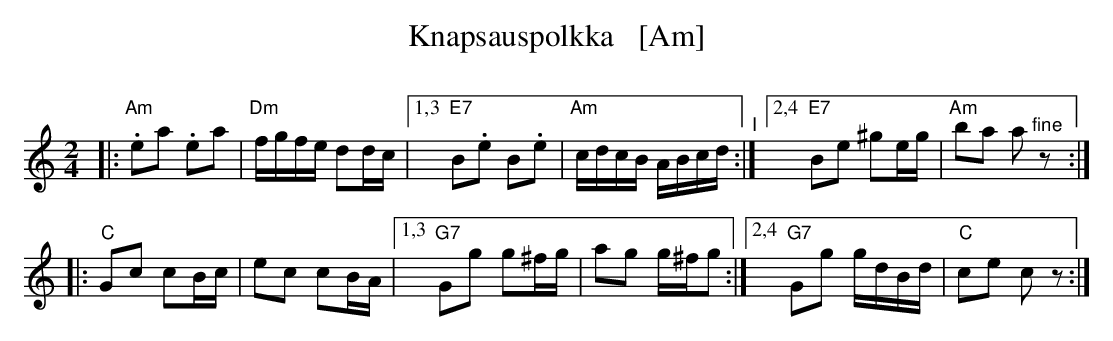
X:1
T: Knapsauspolkka   [Am]
O:
M: 2/4
L: 1/16
K: Am
|: "Am".e2a2 .e2a2 | "Dm"fgfe d2dc |[1,3 "E7"B2.e2 B2.e2 | "Am"cdcB ABcd \
                              "^I":|[2,4 "E7"B2e2 ^g2eg | "Am"b2a2 a2"^fine"z2 :|
|: "C"G2c2 c2Bc | e2c2 c2BA |[1,3 "G7"G2g2 g2^fg | a2g2 g^fg2 \
                           :|[2,4 "G7"G2g2 gdBd | "C"c2e2 c2z2 :|
